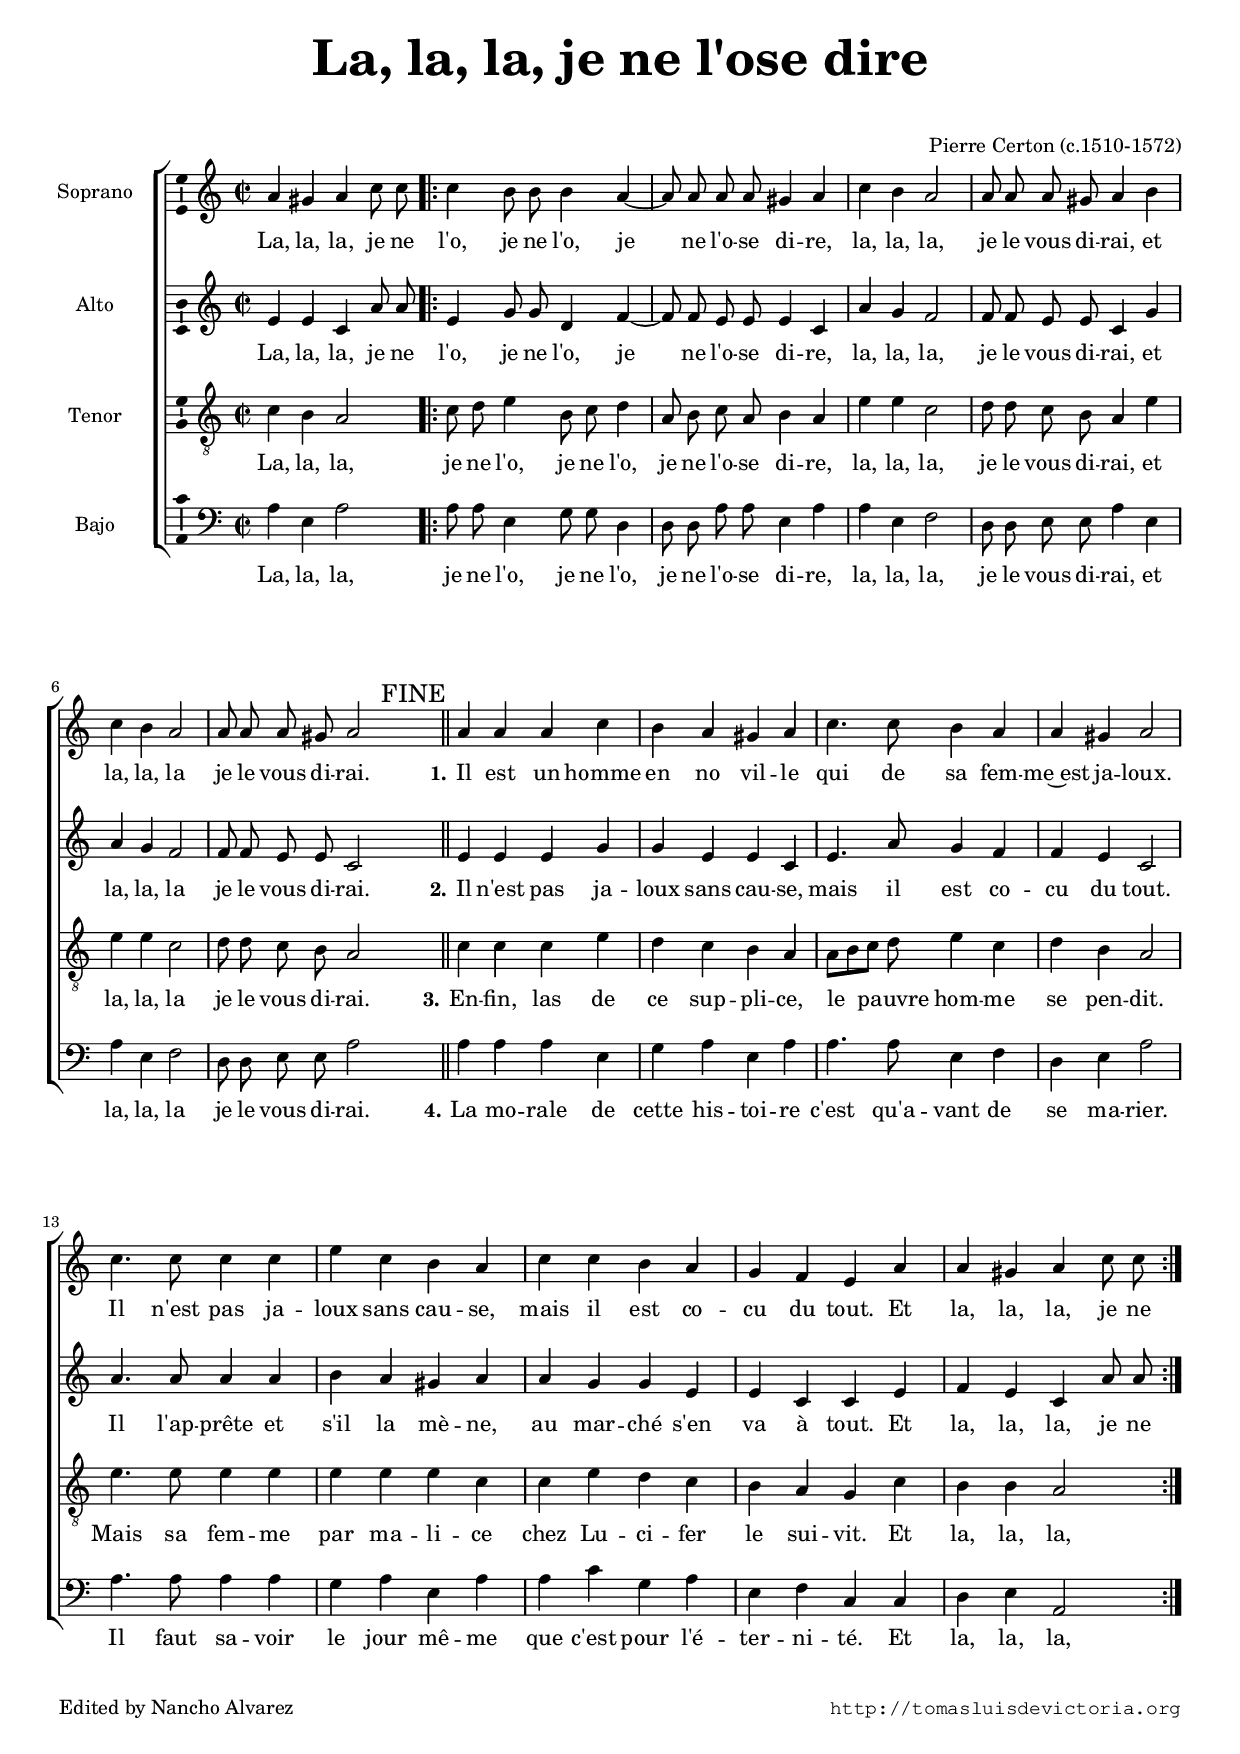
\version "2.18.0"

#(set-default-paper-size "a4")
#(set-global-staff-size 17.2)
#(ly:set-option 'point-and-click #f)
%mobile -s15.5 -i1.5 -ball

ss=\once \set suggestAccidentals = ##t
cresc=\markup{\italic "cresc."}
dim=\markup{\italic "dim."}
rit=\markup{\italic "rit."}
italicas=\override LyricText.font-shape = #'italic
rectas=\override LyricText.font-shape = #'upright


htitle="La, la, la, je ne l'ose dire"
hcomposer="Certon"

\header {
	title=\markup{\fontsize #4 "La, la, la, je ne l'ose dire" }
	subtitle = \markup{\column{" " " " }}
	composer="Pierre Certon (c.1510-1572)"
        pdfauthor=\composer
	%opus="(-)"
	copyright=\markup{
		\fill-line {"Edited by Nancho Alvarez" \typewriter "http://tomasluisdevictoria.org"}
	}
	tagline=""
}

global={\key a \minor \time 2/2 \skip 1 \bar ".|:" 
				\skip 1*6 \bar ""
				\skip 1*10 \bar ":|." }


cantus=\relative c''{
	a4 gis a c8 c
	c4 b8 b b4 a ~
	a8 a a a gis4 a
	c b a2
	a8 a a gis a4 b
	c b a2 
	a8 a a gis a2
        s1\bar "||"
        \override Score.RehearsalMark.break-visibility = #begin-of-line-invisible
        \override Score.RehearsalMark.self-alignment-X = #right
        \mark \markup{"FINE"}
	%tablet \break
        a4 a a c
	b a gis a
	c4. c8 b4 a 
	a gis a2 \break
	c4. c8 c4 c
	e c b a
	c c b a
	g f e a
	a gis a c8 c
}

altus=\relative c'{
	e4 e c a'8 a
	e4 g8 g d4 f ~
	f8 f e e e4 c
	a'4 g f2
	f8 f e e c4 g'
	a g f2
	f8 f e e c2
	s1
	e4 e e g
	g e e c
	e4. a8 g4 f
	f e c2
	a'4. a8 a4 a
	b a gis a
	a g g e
	e c c e
	f e c a'8 a
}

tenor=\relative c'{
	c4 b a2
	c8 d e4 b8 c d4
	a8 b c a b4 a
	e'4 e c2
	d8 d c b a4 e'
	e e c2
	d8 d c b a2
	s1
	c4 c c e
	d c b a
	a8[ b c] d
	e4 c
	d b a2
	e'4. e8 e4 e
	e e e c
	c e d c
	b a g c
	b b a2
}

bassus=\relative c'{
	a4 e a2
	a8 a e4 g8 g d4
	d8 d a' a e4 a
	a e f2
	d8 d e e a4 e
	a e f2
	d8 d e e a2
	s1
	a4 a a e
	g a e a
	a4. a8 e4 f
	d e a2
	a4. a8 a4 a
	g a e a
	a c g a 
	e f c c
	d e a,2
}


textocantus=\lyricmode{
La, la, la, je ne l'o, je ne l'o, je ne l'o -- se di -- re,
la, la, la, je le vous di -- rai, et la, la, la je le vous di -- rai.
\set stanza = "1."
Il est un homme en no vil -- le
qui de sa fem -- me~est ja -- loux.
Il n'est pas ja -- loux sans cau -- se,
mais il est co -- cu du tout.
Et la, la, la, je ne
}
textoaltus=\lyricmode{
La, la, la, je ne l'o, je ne l'o, je ne l'o -- se di -- re,
la, la, la, je le vous di -- rai, et la, la, la je le vous di -- rai.
\set stanza = "2."
Il n'est pas ja -- loux sans cau -- se,
mais il est co -- cu du tout.
Il l'ap -- prête et s'il la mè -- ne,
au mar -- ché s'en va à tout.
Et la, la, la, je ne
}
textotenor=\lyricmode{
La, la, la, je ne l'o, je ne l'o, je ne l'o -- se di -- re,
la, la, la, je le vous di -- rai, et la, la, la je le vous di -- rai.
\set stanza = "3."
En -- fin, las de ce sup -- pli -- ce,
le pauvre hom -- me se pen -- dit.
Mais sa fem -- me par ma -- li -- ce
chez Lu -- ci -- fer le sui -- vit. 
Et la, la, la,
}
textobassus=\lyricmode{
La, la, la, je ne l'o, je ne l'o, je ne l'o -- se di -- re,
la, la, la, je le vous di -- rai, et la, la, la je le vous di -- rai.
\set stanza = "4."
La mo -- rale de cette his -- toi -- re
c'est qu'a -- vant de se ma -- rier.
Il faut sa -- voir le jour mê -- me
que c'est pour l'é -- ter -- ni -- té. 
Et la, la, la,
}


\score {
\new ChoirStaff<<

	\new Staff <<\global
	\new Voice="v1" {
		\set Staff.instrumentName="Soprano " 
		\clef "treble"
		\cantus }
	\new Lyrics \lyricsto "v1" {\textocantus }
	>>

	
	\new Staff << \global
	\new Voice="v2" {
		\set Staff.instrumentName="Alto "
		\clef "treble" 
		\altus}
	\new Lyrics \lyricsto "v2" {\textoaltus }
	>>

	
	\new Staff <<\global
	\new Voice="v3" {
		\set Staff.instrumentName="Tenor "
		\clef "G_8"
		\tenor }
	\new Lyrics \lyricsto "v3" {\textotenor }
	>>
	

	\new Staff <<\global
	\new Voice="v4" {
		\set Staff.instrumentName="Bajo "
		\clef "bass" 
		\bassus }
	\new Lyrics \lyricsto "v4" {\textobassus }
	>>
	
>>

\layout{ 
	\context {\Lyrics 
		\override VerticalAxisGroup.staff-affinity = #UP
		\override VerticalAxisGroup.nonstaff-relatedstaff-spacing =
			#'((basic-distance . 0) (minimum-distance . 0) (padding . 1))
		\override LyricText.font-size = #1.2
		\override LyricHyphen.minimum-distance = #0.5
	}
	\context {\Score 
		tempoHideNote = ##t
		\override BarNumber.padding = #2 
	}
	\context {\Voice 
		%melismaBusyProperties = #'()
		autoBeaming = ##f
	}
	\context {\Staff 
                %\RemoveEmptyStaves
                %\override VerticalAxisGroup.remove-first = ##t
		\override VerticalAxisGroup.staff-staff-spacing =
			#'((basic-distance . 11) (minimum-distance . 0) (padding . 1))
		\consists Ambitus_engraver 
		\override LigatureBracket.padding = #1
	}
}

%\midi { \mtempo }

}


\paper{
	evenHeaderMarkup=\markup  \fill-line { \fromproperty #'page:page-number-string \htitle \hcomposer }
	oddHeaderMarkup= \markup  \fill-line { \on-the-fly #not-first-page \hcomposer \on-the-fly #not-first-page \htitle \on-the-fly #not-first-page \fromproperty #'page:page-number-string }
	%system-count=20
	%page-count = 8
	ragged-last-bottom = ##f
	indent=1.8\cm
	system-system-spacing =
	#'((basic-distance . 20) (minimum-distance . 0) (padding . 5))
	top-system-spacing = % header
	#'((basic-distance . 8) (minimum-distance . 0) (padding . 0))
	last-bottom-spacing = % footer
	#'((basic-distance . 12) (minimum-distance . 0) (padding . 0))

}
